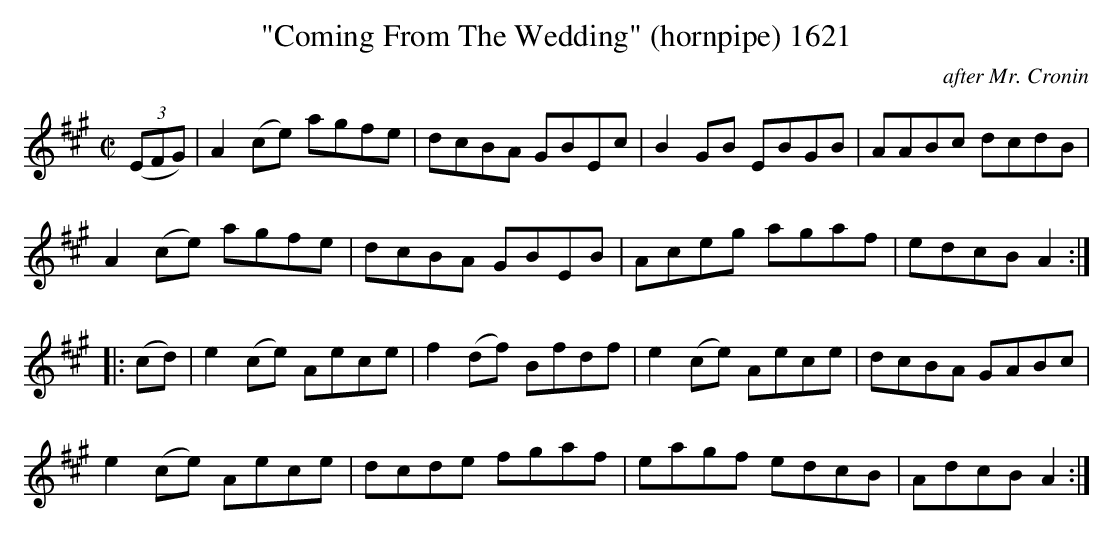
X:1
T:"Coming From The Wedding" (hornpipe) 1621
C:after Mr. Cronin
BRENNAN July 2003 (HTTP://WWW.SOSYOURMOM.COM)
M:C|
L:1/8
K:A
(3(EFG)|A2(ce) agfe|dcBA GBEc|B2GB EBGB|AABc dcdB|
A2(ce) agfe|dcBA GBEB|Aceg agaf|edcB A2:|
|:(cd)|e2(ce) Aece|f2(df) Bfdf|e2(ce) Aece|dcBA GABc|
e2(ce) Aece|dcde fgaf|eagf edcB|AdcB A2:|
